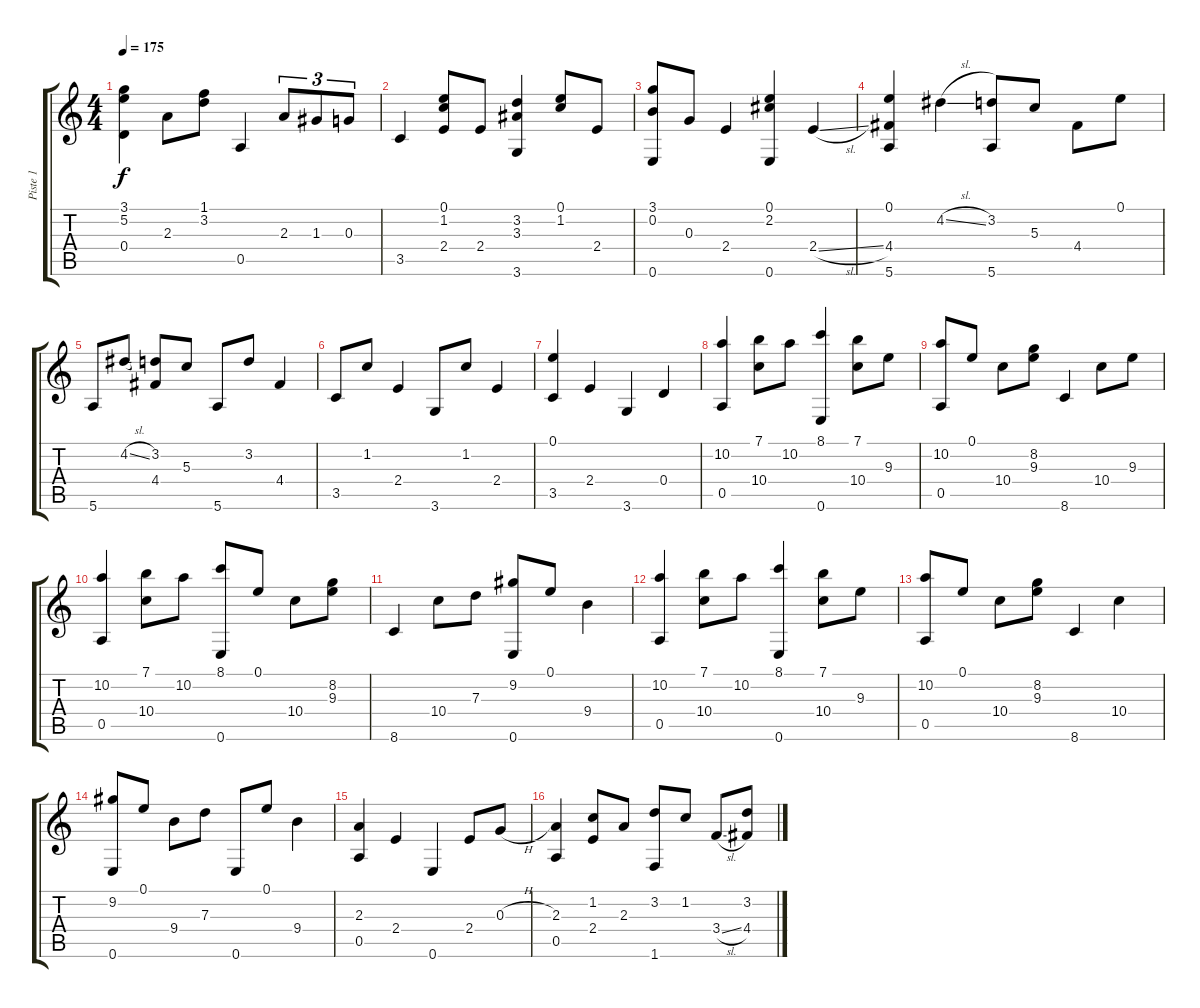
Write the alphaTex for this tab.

\track ("Piste 1" "Piste 1") {instrument acousticguitarnylon}
\staff {score tabs}
\tuning (E4 B3 G3 D3 A2 E2) {hide}
\ts (4 4)
\tempo 175
\clef g2
\ks c
(3.1 5.2 0.4).4{dy f} 2.3.8 (1.1 3.2).8 0.5.4 2.3.8{tu (3 2)} 1.3.8{tu (3 2)} 0.3.8{tu (3 2)} |
3.5.4 (0.1 1.2 2.4).8 2.4.8 (3.2 3.3 3.6).4 (0.1 1.2).8 2.4.8 |
(3.1 0.2 0.6).8 0.3.8 2.4.4 (0.1 2.2 0.6).4 2.4{sl}.4 |
(0.1 4.4 5.6).4 4.2{sl}.4 (3.2 5.6).8 5.3.8 4.4.8 0.1.8 |
5.6.8 4.2{sl}.8 (3.2 4.4).8 5.3.8 5.6.8 3.2.8 4.4.4 |
3.5.8 1.2.8 2.4.4 3.6.8 1.2.8 2.4.4 |
(0.1 3.5).4 2.4.4 3.6.4 0.4.4 |
(10.2 0.5).4 (7.1 10.4).8 10.2.8 (8.1 0.6).4 (7.1 10.4).8 9.3.8 |
(10.2 0.5).8 0.1.8 10.4.8 (8.2 9.3).8 8.6.4 10.4.8 9.3.8 |
(10.2 0.5).4 (7.1 10.4).8 10.2.8 (8.1 0.6).8 0.1.8 10.4.8 (8.2 9.3).8 |
8.6.4 10.4.8 7.3.8 (9.2 0.6).8 0.1.8 9.4.4 |
(10.2 0.5).4 (7.1 10.4).8 10.2.8 (8.1 0.6).4 (7.1 10.4).8 9.3.8 |
(10.2 0.5).8 0.1.8 10.4.8 (8.2 9.3).8 8.6.4 10.4.4 |
(9.2 0.6).8 0.1.8 9.4.8 7.3.8 0.6.8 0.1.8 9.4.4 |
(2.3 0.5).4 2.4.4 0.6.4 2.4.8 0.3{h}.8 |
(2.3 0.5).4 (1.2 2.4).8 2.3.8 (3.2 1.6).8 1.2.8 3.4{sl}.8 (3.2 4.4).8
